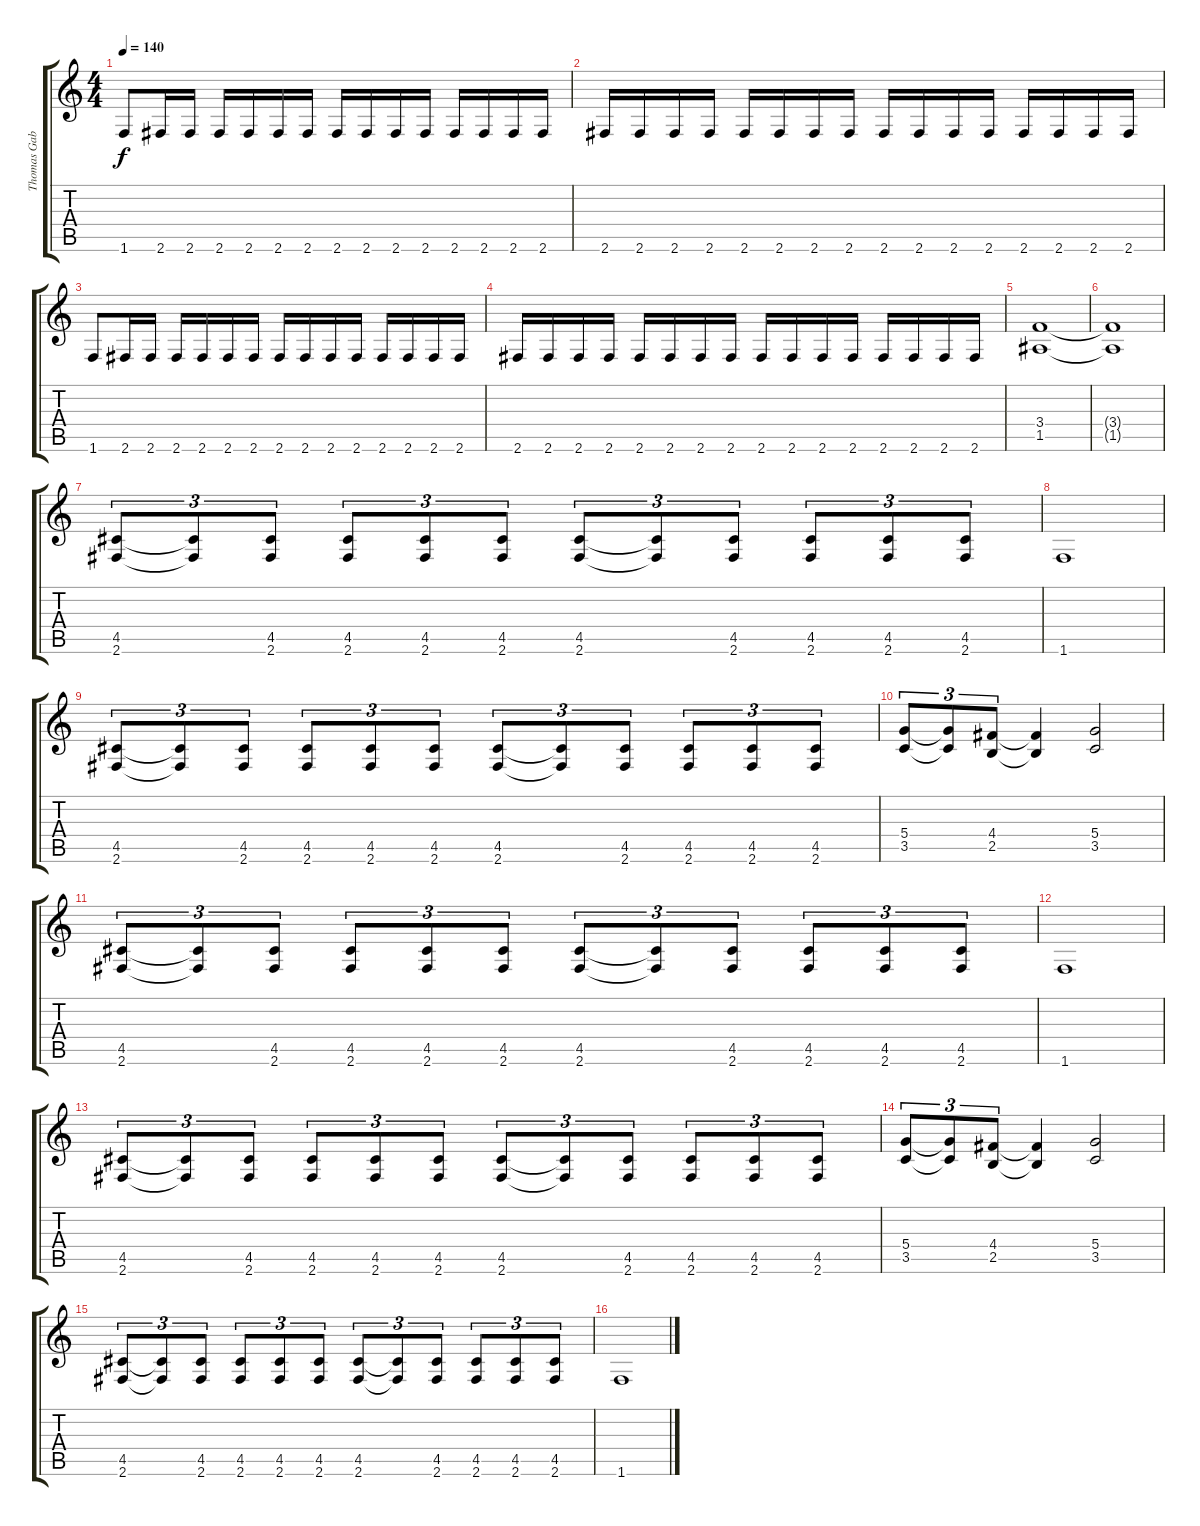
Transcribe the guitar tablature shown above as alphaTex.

\track ("Thomas Gabriel Warrior-Guitar" "Thomas Gab") {instrument distortionguitar}
\staff {score tabs}
\tuning (E4 B3 G3 D3 A2 E2) {hide}
\ts (4 4)
\tempo 140
\clef g2
\ks c
1.6.8{dy f} 2.6.16 2.6.16 2.6.16 2.6.16 2.6.16 2.6.16 2.6.16 2.6.16 2.6.16 2.6.16 2.6.16 2.6.16 2.6.16 2.6.16 |
2.6.16 2.6.16 2.6.16 2.6.16 2.6.16 2.6.16 2.6.16 2.6.16 2.6.16 2.6.16 2.6.16 2.6.16 2.6.16 2.6.16 2.6.16 2.6.16 |
1.6.8 2.6.16 2.6.16 2.6.16 2.6.16 2.6.16 2.6.16 2.6.16 2.6.16 2.6.16 2.6.16 2.6.16 2.6.16 2.6.16 2.6.16 |
2.6.16 2.6.16 2.6.16 2.6.16 2.6.16 2.6.16 2.6.16 2.6.16 2.6.16 2.6.16 2.6.16 2.6.16 2.6.16 2.6.16 2.6.16 2.6.16 |
(3.4 1.5).1 |
(3.4{t} 1.5{t}).1 |
(4.5 2.6).8{tu (3 2)} (4.5{t} 2.6{t}).8{tu (3 2)} (4.5 2.6).8{tu (3 2)} (4.5 2.6).8{tu (3 2)} (4.5 2.6).8{tu (3 2)} (4.5 2.6).8{tu (3 2)} (4.5 2.6).8{tu (3 2)} (4.5{t} 2.6{t}).8{tu (3 2)} (4.5 2.6).8{tu (3 2)} (4.5 2.6).8{tu (3 2)} (4.5 2.6).8{tu (3 2)} (4.5 2.6).8{tu (3 2)} |
1.6.1 |
(4.5 2.6).8{tu (3 2)} (4.5{t} 2.6{t}).8{tu (3 2)} (4.5 2.6).8{tu (3 2)} (4.5 2.6).8{tu (3 2)} (4.5 2.6).8{tu (3 2)} (4.5 2.6).8{tu (3 2)} (4.5 2.6).8{tu (3 2)} (4.5{t} 2.6{t}).8{tu (3 2)} (4.5 2.6).8{tu (3 2)} (4.5 2.6).8{tu (3 2)} (4.5 2.6).8{tu (3 2)} (4.5 2.6).8{tu (3 2)} |
(5.4 3.5).8{tu (3 2)} (5.4{t} 3.5{t}).8{tu (3 2)} (4.4 2.5).8{tu (3 2)} (4.4{t} 2.5{t}).4 (5.4 3.5).2 |
(4.5 2.6).8{tu (3 2)} (4.5{t} 2.6{t}).8{tu (3 2)} (4.5 2.6).8{tu (3 2)} (4.5 2.6).8{tu (3 2)} (4.5 2.6).8{tu (3 2)} (4.5 2.6).8{tu (3 2)} (4.5 2.6).8{tu (3 2)} (4.5{t} 2.6{t}).8{tu (3 2)} (4.5 2.6).8{tu (3 2)} (4.5 2.6).8{tu (3 2)} (4.5 2.6).8{tu (3 2)} (4.5 2.6).8{tu (3 2)} |
1.6.1 |
(4.5 2.6).8{tu (3 2)} (4.5{t} 2.6{t}).8{tu (3 2)} (4.5 2.6).8{tu (3 2)} (4.5 2.6).8{tu (3 2)} (4.5 2.6).8{tu (3 2)} (4.5 2.6).8{tu (3 2)} (4.5 2.6).8{tu (3 2)} (4.5{t} 2.6{t}).8{tu (3 2)} (4.5 2.6).8{tu (3 2)} (4.5 2.6).8{tu (3 2)} (4.5 2.6).8{tu (3 2)} (4.5 2.6).8{tu (3 2)} |
(5.4 3.5).8{tu (3 2)} (5.4{t} 3.5{t}).8{tu (3 2)} (4.4 2.5).8{tu (3 2)} (4.4{t} 2.5{t}).4 (5.4 3.5).2 |
(4.5 2.6).8{tu (3 2)} (4.5{t} 2.6{t}).8{tu (3 2)} (4.5 2.6).8{tu (3 2)} (4.5 2.6).8{tu (3 2)} (4.5 2.6).8{tu (3 2)} (4.5 2.6).8{tu (3 2)} (4.5 2.6).8{tu (3 2)} (4.5{t} 2.6{t}).8{tu (3 2)} (4.5 2.6).8{tu (3 2)} (4.5 2.6).8{tu (3 2)} (4.5 2.6).8{tu (3 2)} (4.5 2.6).8{tu (3 2)} |
1.6.1
